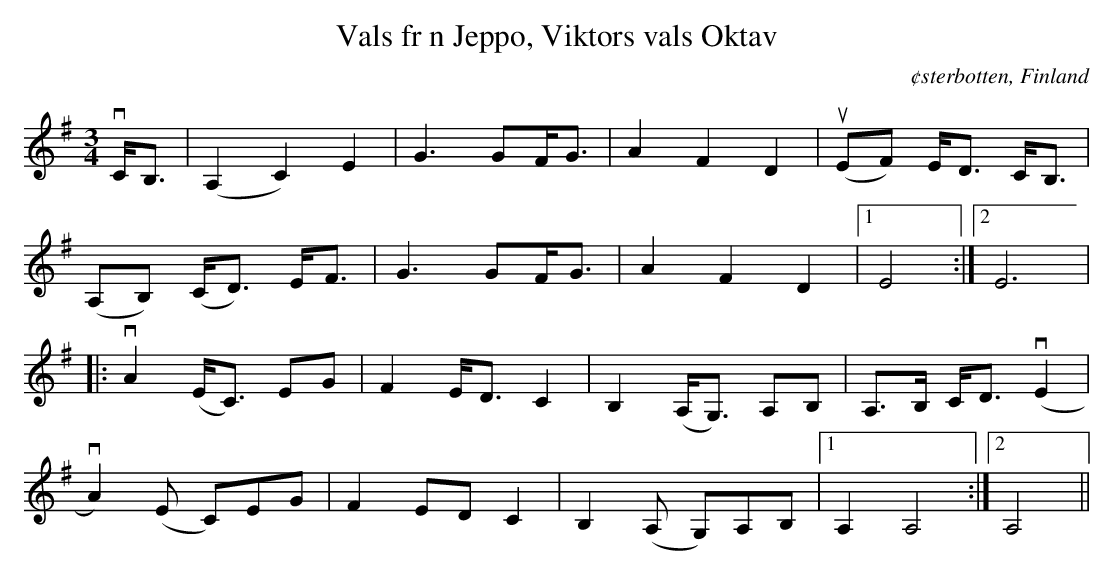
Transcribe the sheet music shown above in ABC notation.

X:1
T:Vals fr n Jeppo, Viktors vals Oktav
O:¢sterbotten, Finland
M:3/4
L:1/8
K:Ador
vC<B, | (A,2 C2) E2 | G3/1GF<G | A2 F2 D2 | u(EF) E<D C<B, |
      (A,B,) (C<D) E<F  | G3/1GF<G | A2 F2 D2 |1 E4:|2 E6 |
|: vA2 (E<C) EG | F2 E<DC2 | B,2 (A,<G,) A,B, | A,>B, C<D (vE2 |
   vA2)(E C)EG | F2 EDC2 | B,2(A, G,)A,B, |1 A,2 A,4 :|2 A,4 ||
